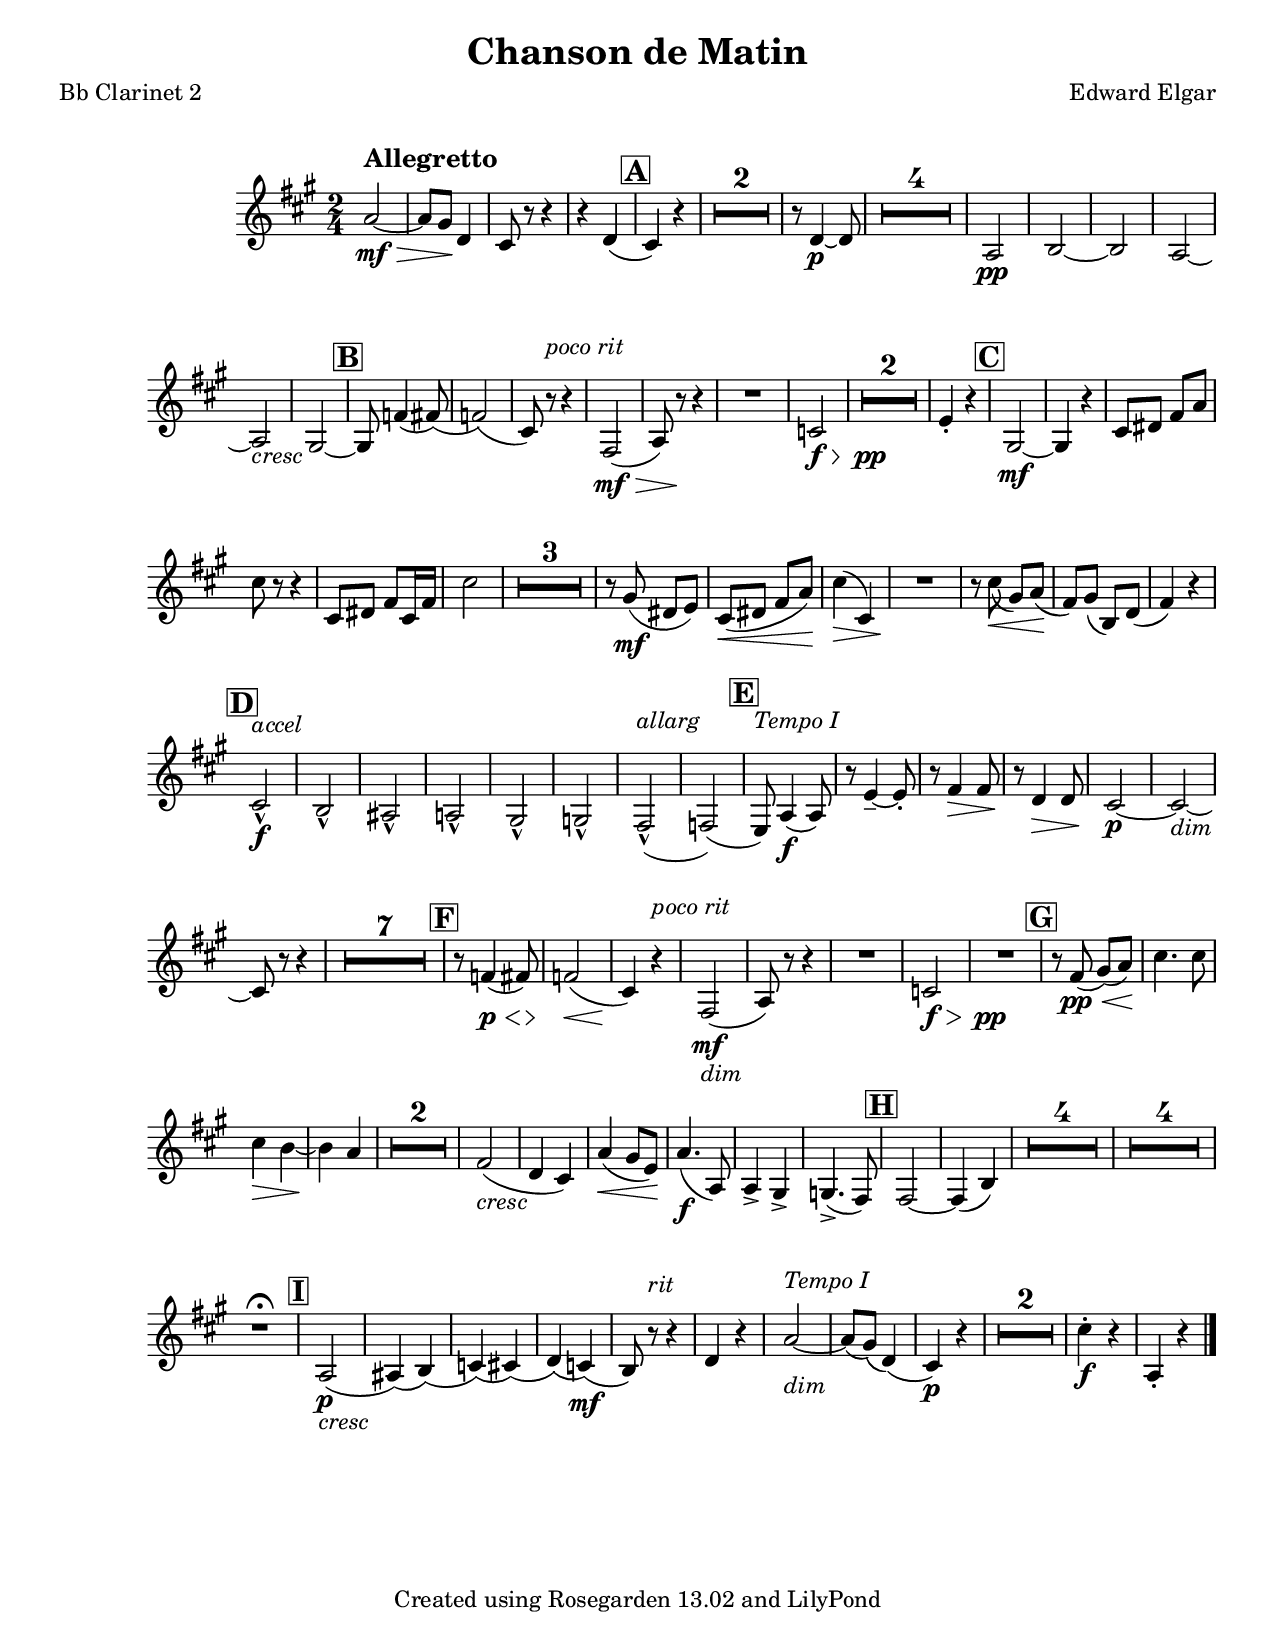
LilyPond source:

% This LilyPond file was generated by Rosegarden 13.02
\include "english.ly"
\version "2.14.2"
\header {
    composer = "Edward Elgar"
    poet = "Bb Clarinet 2"
    title = "Chanson de Matin"
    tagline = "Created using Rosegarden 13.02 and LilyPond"
}
#(set-global-staff-size 20)
#(set-default-paper-size "letter")
\paper {
  system-system-spacing #'basic-distance = #18
}
global = { 
    \time 2/4
    \skip 2*110  %% 1-110
}
globalTempo = {
    \override Score.MetronomeMark #'transparent = ##t
    \tempo 4 = 120  \skip 2*110 
}
\score {
    << % common

    \context Staff = "track 1" << 
        \set Staff.instrumentName = \markup { \column { " " } }
        \set Staff.midiInstrument = "Acoustic Grand Piano"
        \set Score.skipBars = ##t
        \set Staff.printKeyCancellation = ##f
        \new Voice \global
        \new Voice \globalTempo

        \context Voice = "voice 1" {
            \override Voice.TextScript #'padding = #2.0
            \override MultiMeasureRest #'expand-limit = 1
            \once \override Staff.TimeSignature #'style = #'() 
            \time 2/4
            \set Score.markFormatter = #format-mark-box-alphabet
            
            \clef "treble"
            \key a \major
            a' 2 ^\markup { \bold \large "Allegretto" } -\mf \> _~  |
            a' 8 gs' \! d' 4  |
            cs' 8 r r4  |
            r4 d' _(  |
%% 5
            \mark \default
            cs' 4 ) r  |
            R2*2  |
            r8 d' 4 -\p _~ d' 8  |
            R2*4  |
            a 2 -\pp  |
            b 2 _~  |
%% 15
            b 2  |
            a 2 _~  |
            a 2 _\markup { \italic "cresc" }  |
            gs 2 _~  |
            \mark \default
            gs 8 f' 4 _( fs' 8 ) _(  |
%% 20
            f' 2 ) _(  |
            cs' 8 ) r^\markup { \italic "poco rit" }  r4  |
            fs 2 -\mf _( \>  |
            a 8 ) r \! r4  |
            R2  |
%% 25
            c' 2 -\f \>  |
            R2*2-\pp  \!  |
            e' 4 -\staccato r  |
            \mark \default
            gs 2 -\mf _~  |
%% 30
            gs 4 r  |
            cs' 8 ds' fs' a'  |
            cs'' 8 r r4  |
            cs' 8 ds' fs' cs' 16 fs'  |
            cs'' 2  |
%% 35
            R2*3  |
            r8 gs' -\mf _( ds' e' )  |
            cs' 8 \< _( ds' fs' a' \! )  |
%% 40
            cs'' 4 \> ^( cs' )  |
            R2 \!  |
            r8 cs'' \< _( gs' ) a' \! _(  |
            fs' 8 ) gs' _( b ) d' _(  |
            fs' 4 ) r  |
%% 45
            \mark \default
            cs' 2 ^\markup { \italic "accel" } -\f -\marcato  |
            b 2 -\marcato  |
            as 2 -\marcato  |
            a! 2 -\marcato  |
            gs 2 -\marcato  |
%% 50
            g 2 -\marcato  |
            fs 2 ^\markup { \italic "allarg" } -\marcato _(  |
            f 2 ) _(  |
            \mark \default
            e 8 ^\markup { \italic "Tempo I" } ) a 4 -\f _( a 8 )  |
            r8 e' 4 -\tenuto _~ e' 8 -\staccato  |
%% 55
            r8 fs' 4 \> fs' 8  |
            r8 \! d' 4 \> d' 8  |
            cs' 2 -\p \! _~  |
            cs' 2 _\markup { \italic "dim" } _~  |
            cs' 8 r r4  |
%% 60
            R2*7  |
            \mark \default
            r8 f' 4 -\p \< _( fs' 8 \! ) \>  |
            f' 2 \! \< _(  |
            cs' 4 \! ) r ^\markup { \italic "poco rit" }   |
%% 70
            fs 2 -\mf _\markup { \italic "dim" } _(  |
            a 8 ) r r4  |
            R2  |
            c' 2 -\f \>  |
            R2-\pp  \!  |
%% 75
            \mark \default
            r8 fs' -\pp \< _( gs' ) _( a' \! )  |
            cs'' 4. cs'' 8  |
            cs'' 4 \> b' _~  |
            b' 4 \! a'  |
            R2*2  |
            fs' 2 _\markup { \italic "cresc" } _(  |
            d' 4 cs' )  |
            a' 4 _( \< gs' 8 e' \! )  |
            a' 4. -\f _( a 8 )  |
%% 85
            a 4 -\accent gs -\accent  |
            g 4. -\accent _( fs 8 )  |
            \mark \default
            fs 2 _~  |
            fs 4 _( b )  |
            R2*4  |
            R2*4  |
            r1 \fermata
            \mark \default
            a 2 -\p _\markup { \italic "cresc" } _(  |
            as 4 ) _( b ) _(  |
%% 100
            c' 4 ) _( cs' ) _(  |
            d' 4 ) _( c' -\mf ) _(  |
            b 8 ) r^\markup { \italic "rit" }  r4  |
            d' 4 r  |
            a' 2 ^\markup { \italic "Tempo I" } _\markup { \italic "dim" } _~  |
%% 105
            a' 8 _( gs' ) _( d' 4 ) _(  |
            cs' 4 -\p ) r  |
            R2*2  |
            cs'' 4 -\f -\staccato r  |
%% 110
            a 4 -\staccato r  |
            \bar "|."
        } % Voice
    >> % Staff (final) ends

>> % notes

\layout {
    indent = 3.0\cm
short-indent = 1.5\cm
    \context { \Staff \RemoveEmptyStaves }
    \context { \GrandStaff \accepts "Lyrics" }
    \context { \Score \remove "Bar_number_engraver" }
}
% uncomment to enable generating midi file from the lilypond source
%     \midi {
%     } 
} % score
